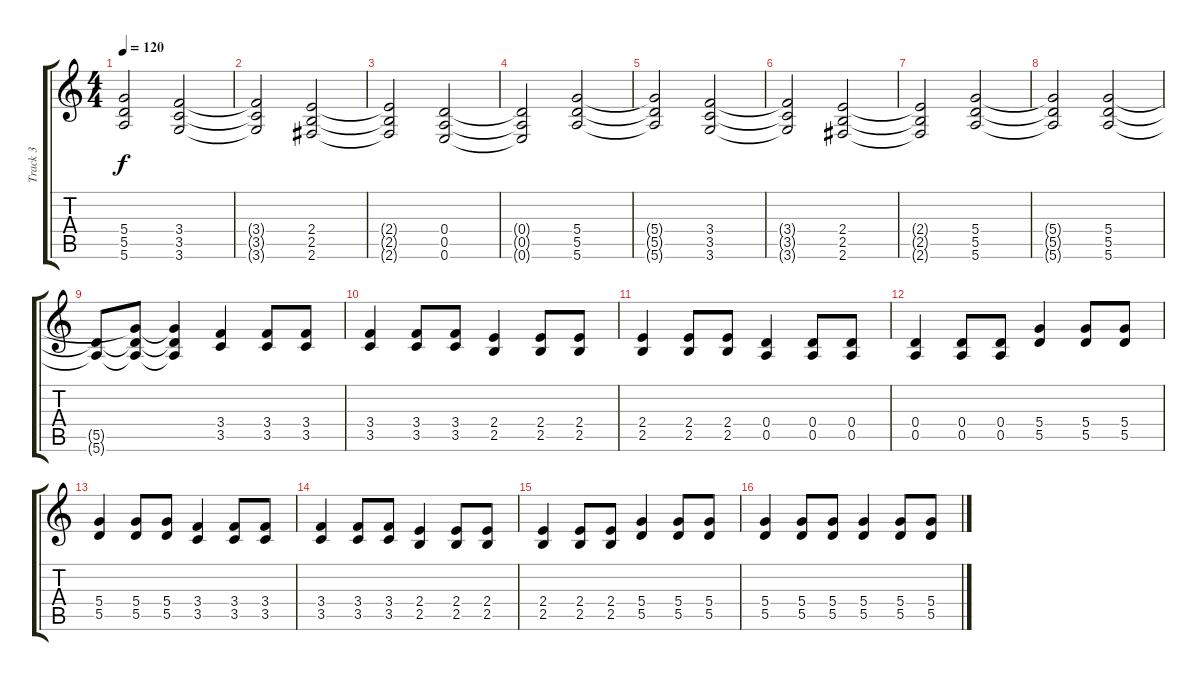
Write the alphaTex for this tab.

\track ("Track 3" "Track 3") {instrument distortionguitar}
\staff {score tabs}
\tuning (E4 B3 G3 D3 A2 E2) {hide}
\ts (4 4)
\tempo 120
\clef g2
\ks c
(5.4{t} 5.5{t} 5.6{t}).2{dy f} (3.4 3.5 3.6).2 |
(3.4{t} 3.5{t} 3.6{t}).2 (2.4 2.5 2.6).2 |
(2.4{t} 2.5{t} 2.6{t}).2 (0.4 0.5 0.6).2 |
(0.4{t} 0.5{t} 0.6{t}).2 (5.4 5.5 5.6).2 |
(5.4{t} 5.5{t} 5.6{t}).2 (3.4 3.5 3.6).2 |
(3.4{t} 3.5{t} 3.6{t}).2 (2.4 2.5 2.6).2 |
(2.4{t} 2.5{t} 2.6{t}).2 (5.4 5.5 5.6).2 |
(5.4{t} 5.5{t} 5.6{t}).2 (5.4 5.5 5.6).2 |
(5.5{t} 5.6{t}).8 (5.4{t} 5.5{t} 5.6{t}).8 (5.4{t} 5.5{t} 5.6{t}).4 (3.4 3.5).4 (3.4 3.5).8 (3.4 3.5).8 |
(3.4 3.5).4 (3.4 3.5).8 (3.4 3.5).8 (2.4 2.5).4 (2.4 2.5).8 (2.4 2.5).8 |
(2.4 2.5).4 (2.4 2.5).8 (2.4 2.5).8 (0.4 0.5).4 (0.4 0.5).8 (0.4 0.5).8 |
(0.4 0.5).4 (0.4 0.5).8 (0.4 0.5).8 (5.4 5.5).4 (5.4 5.5).8 (5.4 5.5).8 |
(5.4 5.5).4 (5.4 5.5).8 (5.4 5.5).8 (3.4 3.5).4 (3.4 3.5).8 (3.4 3.5).8 |
(3.4 3.5).4 (3.4 3.5).8 (3.4 3.5).8 (2.4 2.5).4 (2.4 2.5).8 (2.4 2.5).8 |
(2.4 2.5).4 (2.4 2.5).8 (2.4 2.5).8 (5.4 5.5).4 (5.4 5.5).8 (5.4 5.5).8 |
(5.4 5.5).4 (5.4 5.5).8 (5.4 5.5).8 (5.4 5.5).4 (5.4 5.5).8 (5.4 5.5).8
